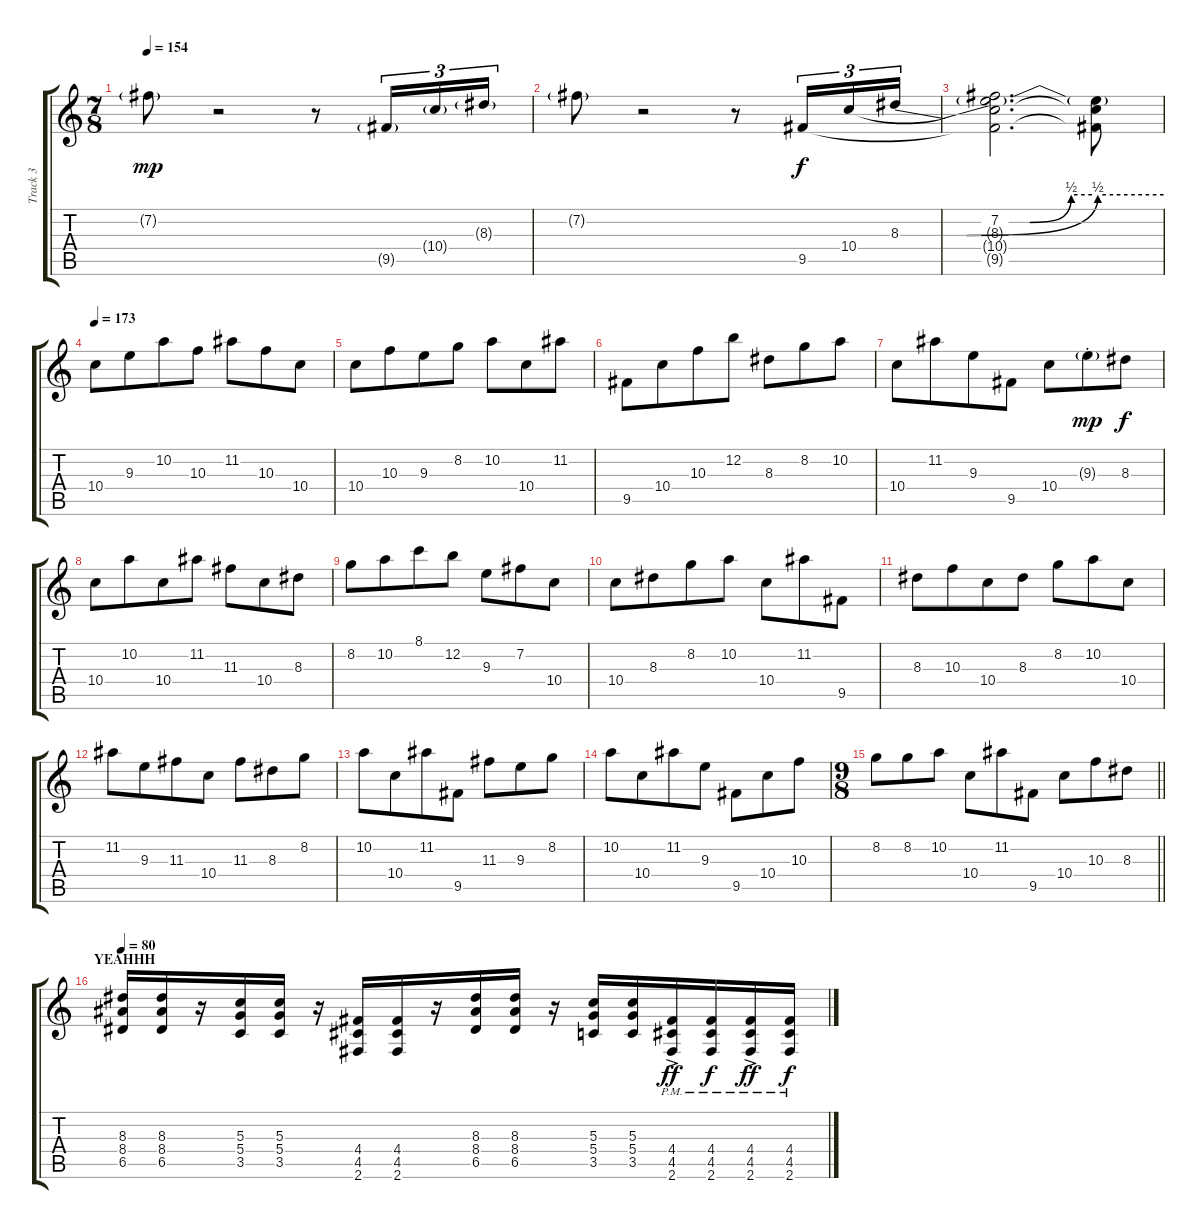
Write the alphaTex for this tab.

\track ("Track 3" "Track 3") {instrument distortionguitar}
\staff {score tabs}
\tuning (E4 B3 G3 D3 A2 E2) {hide}
\ts (7 8)
\tempo 154
\clef g2
\ks c
7.2{g}.8{dy mp} r.2 r.8 9.5{g}.16{tu (3 2)} 10.4{g}.16{tu (3 2)} 8.3{g}.16{tu (3 2)} |
7.2{g}.8 r.2 r.8 9.5.16{tu (3 2) dy f instrument electricguitarjazz} 10.4.16{tu (3 2)} 8.3{be (custom 0 0 15 0 45 2 60 2)}.16{tu (3 2)} |
(7.2{be (custom 0 0 15 0 45 2 60 2)} 8.3{t} 10.4{t} 9.5{t}).2{d} (8.3{t} 10.4{t} 9.5{t}).8 |
\tempo 173
10.4.8{volume 7 instrument electricguitarmuted} 9.3.8 10.2.8 10.3.8 11.2.8 10.3.8 10.4.8 |
10.4.8 10.3.8 9.3.8 8.2.8 10.2.8 10.4.8 11.2.8 |
9.5.8 10.4.8 10.3.8 12.2.8 8.3.8 8.2.8 10.2.8 |
10.4.8 11.2.8 9.3.8 9.5.8 10.4.8 9.3{g st}.8{dy mp} 8.3.8{dy f} |
10.4.8 10.2.8 10.4.8 11.2.8 11.3.8 10.4.8 8.3.8 |
8.2.8 10.2.8 8.1.8 12.2.8 9.3.8 7.2.8 10.4.8 |
10.4.8 8.3.8 8.2.8 10.2.8 10.4.8 11.2.8 9.5.8 |
8.3.8 10.3.8 10.4.8 8.3.8 8.2.8 10.2.8 10.4.8 |
11.2.8 9.3.8 11.3.8 10.4.8 11.3.8 8.3.8 8.2.8 |
10.2.8 10.4.8 11.2.8 9.5.8 11.3.8 9.3.8 8.2.8 |
10.2.8 10.4.8 11.2.8 9.3.8 9.5.8 10.4.8 10.3.8 |
\ts (9 8)
\barLineRight lightlight
8.2.8 8.2.8 10.2.8 10.4.8 11.2.8 9.5.8 10.4.8 10.3.8 8.3.8 |
\section ("" "YEAHHH")
\tempo 80
(8.3 8.4 6.5).16{volume 13 instrument distortionguitar} (8.3 8.4 6.5).16 r.16 (5.3 5.4 3.5).16 (5.3 5.4 3.5).16 r.16 (4.4 4.5 2.6).16 (4.4 4.5 2.6).16 r.16 (8.3 8.4 6.5).16 (8.3 8.4 6.5).16 r.16 (5.3 5.4 3.5).16 (5.3 5.4 3.5).16 (4.4{ac pm} 4.5{ac pm} 2.6{ac pm}).16{dy ff} (4.4{pm} 4.5{pm} 2.6{pm}).16{dy f} (4.4{ac pm} 4.5{ac pm} 2.6{ac pm}).16{dy ff} (4.4{pm} 4.5{pm} 2.6{pm}).16{dy f}
